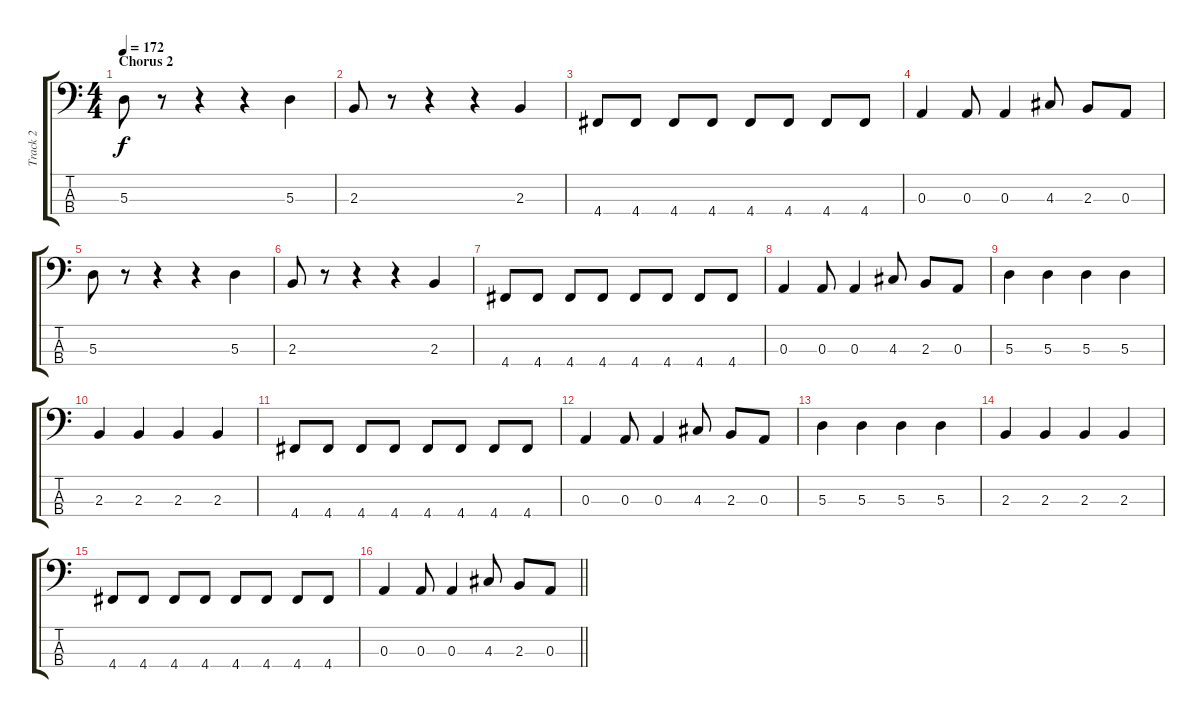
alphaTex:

\track ("Track 2" "Track 2") {instrument electricbasspick}
\staff {score tabs}
\tuning (G2 D2 A1 D1) {hide}
\ts (4 4)
\section ("" "Chorus 2")
\tempo 172
\clef f4
\ks c
5.3.8{dy f} r.8 r.4 r.4 5.3.4 |
2.3.8 r.8 r.4 r.4 2.3.4 |
4.4.8 4.4.8 4.4.8 4.4.8 4.4.8 4.4.8 4.4.8 4.4.8 |
0.3.4 0.3.8 0.3.4 4.3.8 2.3.8 0.3.8 |
5.3.8 r.8 r.4 r.4 5.3.4 |
2.3.8 r.8 r.4 r.4 2.3.4 |
4.4.8 4.4.8 4.4.8 4.4.8 4.4.8 4.4.8 4.4.8 4.4.8 |
0.3.4 0.3.8 0.3.4 4.3.8 2.3.8 0.3.8 |
5.3.4 5.3.4 5.3.4 5.3.4 |
2.3.4 2.3.4 2.3.4 2.3.4 |
4.4.8 4.4.8 4.4.8 4.4.8 4.4.8 4.4.8 4.4.8 4.4.8 |
0.3.4 0.3.8 0.3.4 4.3.8 2.3.8 0.3.8 |
5.3.4 5.3.4 5.3.4 5.3.4 |
2.3.4 2.3.4 2.3.4 2.3.4 |
4.4.8 4.4.8 4.4.8 4.4.8 4.4.8 4.4.8 4.4.8 4.4.8 |
\barLineRight lightlight
0.3.4 0.3.8 0.3.4 4.3.8 2.3.8 0.3.8
